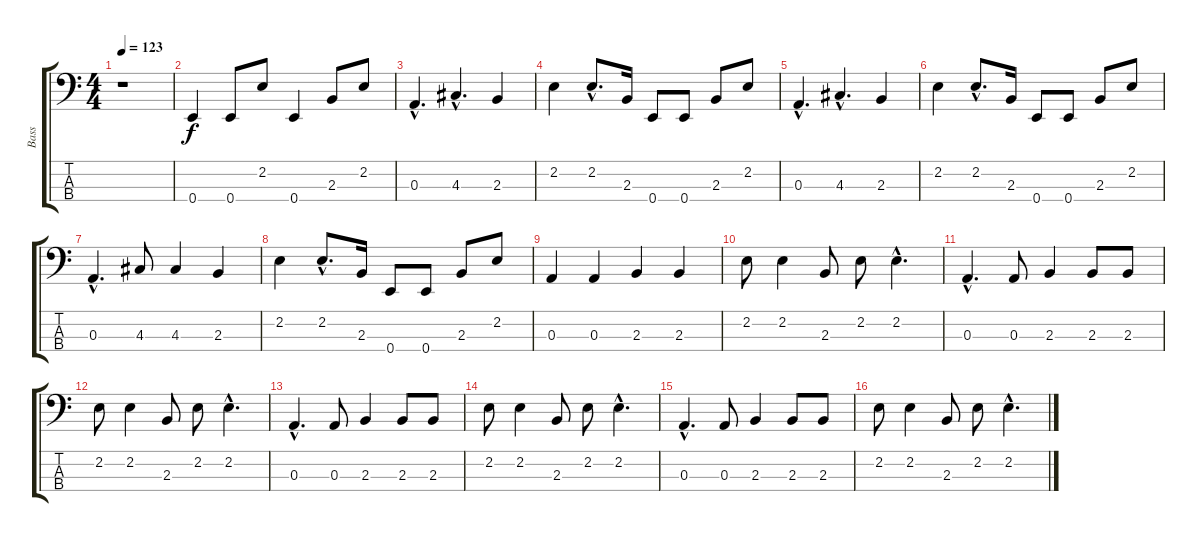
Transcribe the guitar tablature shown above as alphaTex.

\track ("Bass" "Bass") {instrument electricbassfinger}
\staff {score tabs}
\tuning (G2 D2 A1 E1) {hide}
\ts (4 4)
\tempo 123
\clef f4
\ks c
r.1{dy f instrument electricbassfinger} |
0.4.4 0.4.8 2.2.8 0.4.4 2.3.8 2.2.8 |
0.3{hac}.4{d} 4.3{hac}.4{d} 2.3.4 |
2.2.4 2.2{hac}.8{d} 2.3.16 0.4.8 0.4.8 2.3.8 2.2.8 |
0.3{hac}.4{d} 4.3{hac}.4{d} 2.3.4 |
2.2.4 2.2{hac}.8{d} 2.3.16 0.4.8 0.4.8 2.3.8 2.2.8 |
0.3{hac}.4{d} 4.3.8 4.3.4 2.3.4 |
2.2.4 2.2{hac}.8{d} 2.3.16 0.4.8 0.4.8 2.3.8 2.2.8 |
0.3.4 0.3.4 2.3.4 2.3.4 |
2.2.8 2.2.4 2.3.8 2.2.8 2.2{hac}.4{d} |
0.3{hac}.4{d} 0.3.8 2.3.4 2.3.8 2.3.8 |
2.2.8 2.2.4 2.3.8 2.2.8 2.2{hac}.4{d} |
0.3{hac}.4{d} 0.3.8 2.3.4 2.3.8 2.3.8 |
2.2.8 2.2.4 2.3.8 2.2.8 2.2{hac}.4{d} |
0.3{hac}.4{d} 0.3.8 2.3.4 2.3.8 2.3.8 |
2.2.8 2.2.4 2.3.8 2.2.8 2.2{hac}.4{d}
